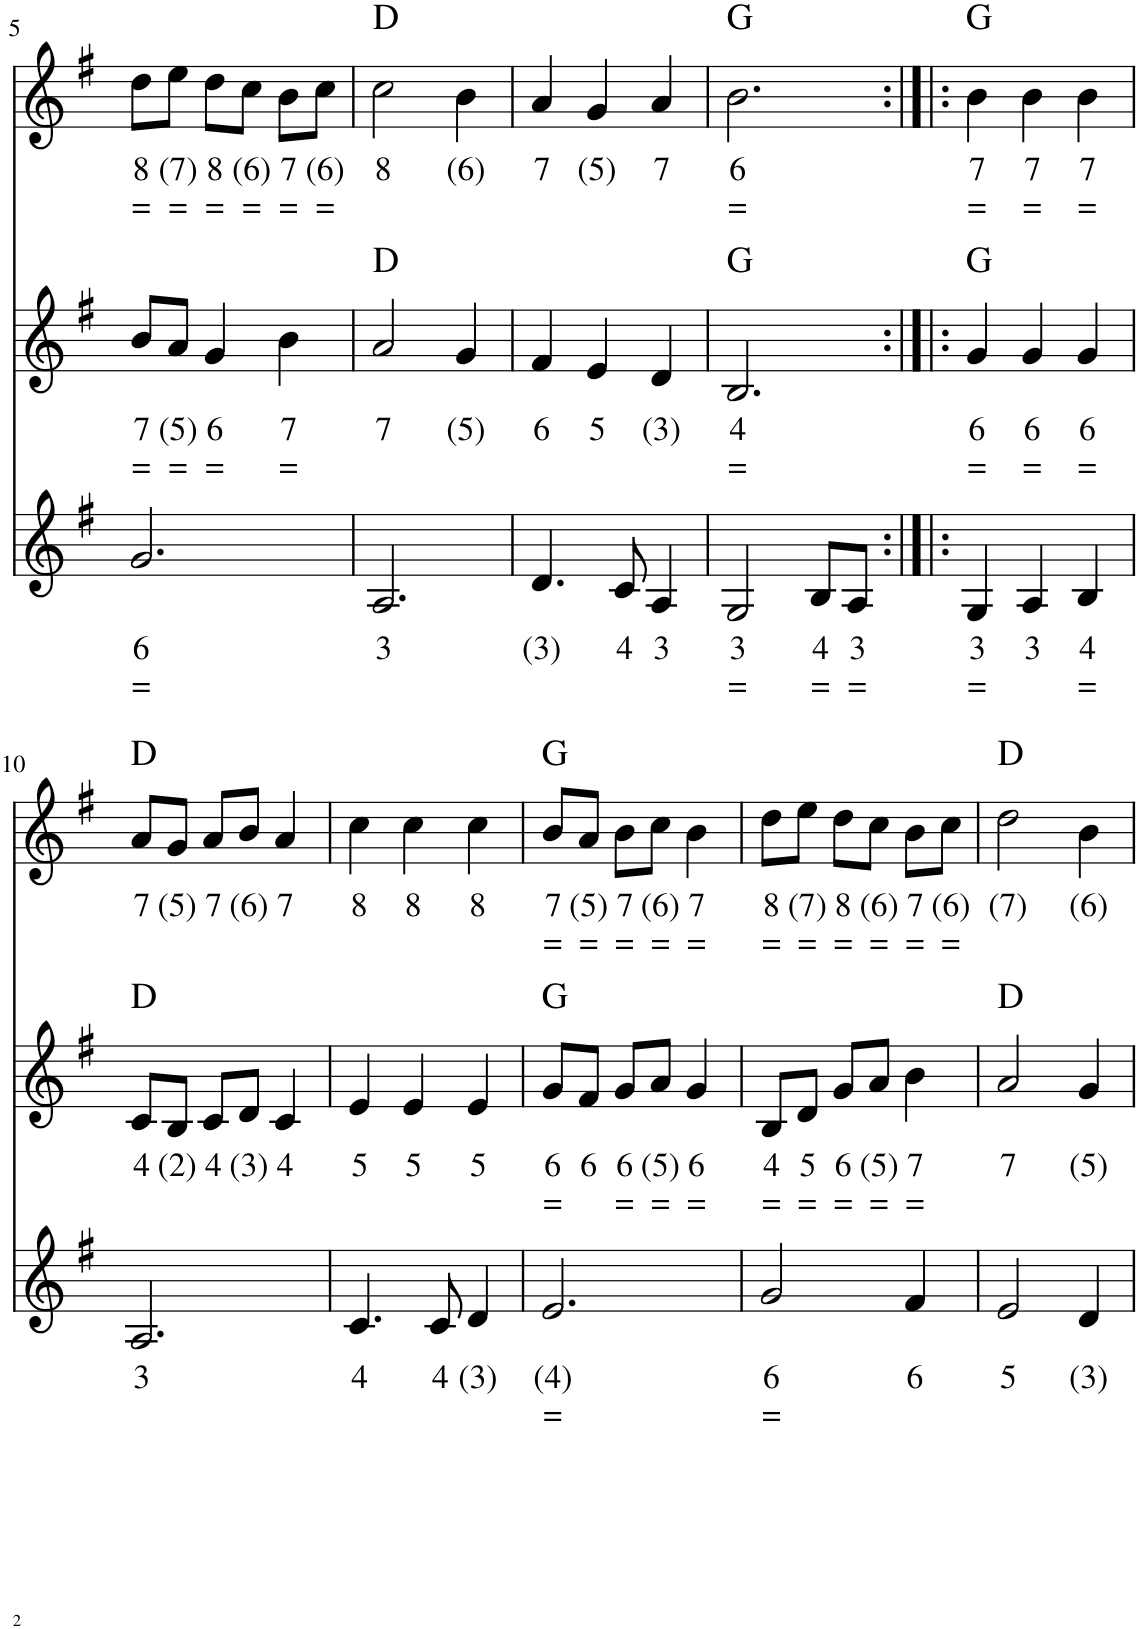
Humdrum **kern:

**kern	**text	**text	**kern	**text	**text	**harte	**kern	**text	**text	**harte
*part3	*part3	*part3	*part2	*part2	*part2	*part2	*part1	*part1	*part1	*part1
*staff3	*staff3	*staff3	*staff2	*staff2	*staff2	*	*staff1	*staff1	*staff1	*
*I"Fagot, Bassoon	*	*	*I"Hobo, Oboe	*	*	*	*I"Bandoneon, Flute	*	*	*
!!LO:PB:g=z
*clefG2	*	*	*clefG2	*	*	*	*clefG2	*	*	*
*k[f#]	*	*	*k[f#]	*	*	*	*k[f#]	*	*	*
*M3/4	*	*	*M3/4	*	*	*	*M3/4	*	*	*
=5	=5	=5	=5	=5	=5	=5	=5	=5	=5	=5
!	!LO:LY:b	!LO:LY:b	!	!LO:LY:b	!LO:LY:b	!	!	!LO:LY:b	!LO:LY:b	!
2.g/	6	=	8b/L	7	=	.	8dd\L	8	=	.
!	!	!	!	!LO:LY:b	!LO:LY:b	!	!	!LO:LY:b	!LO:LY:b	!
.	.	.	8a/J	(5)	=	.	8ee\J	(7)	=	.
!	!	!	!	!LO:LY:b	!LO:LY:b	!	!	!LO:LY:b	!LO:LY:b	!
.	.	.	4g/	6	=	.	8dd\L	8	=	.
!	!	!	!	!	!	!	!	!LO:LY:b	!LO:LY:b	!
.	.	.	.	.	.	.	8cc\J	(6)	=	.
!	!	!	!	!LO:LY:b	!LO:LY:b	!	!	!LO:LY:b	!LO:LY:b	!
.	.	.	4b\	7	=	.	8b\L	7	=	.
!	!	!	!	!	!	!	!	!LO:LY:b	!LO:LY:b	!
.	.	.	.	.	.	.	8cc\J	(6)	=	.
=6	=6	=6	=6	=6	=6	=6	=6	=6	=6	=6
!	!LO:LY:b	!	!	!LO:LY:b	!	!	!	!LO:LY:b	!	!
2.A/	3	.	2a/	7	.	D:maj	2cc\	8	.	D:maj
!	!	!	!	!LO:LY:b	!	!	!	!LO:LY:b	!	!
.	.	.	4g/	(5)	.	.	4b\	(6)	.	.
=7	=7	=7	=7	=7	=7	=7	=7	=7	=7	=7
!	!LO:LY:b	!	!	!LO:LY:b	!	!	!	!LO:LY:b	!	!
4.d/	(3)	.	4f#/	6	.	.	4a/	7	.	.
!	!	!	!	!LO:LY:b	!	!	!	!LO:LY:b	!	!
.	.	.	4e/	5	.	.	4g/	(5)	.	.
!	!LO:LY:b	!	!	!	!	!	!	!	!	!
8c/	4	.	.	.	.	.	.	.	.	.
!	!LO:LY:b	!	!	!LO:LY:b	!	!	!	!LO:LY:b	!	!
4A/	3	.	4d/	(3)	.	.	4a/	7	.	.
=8	=8	=8	=8	=8	=8	=8	=8	=8	=8	=8
!	!LO:LY:b	!LO:LY:b	!	!LO:LY:b	!LO:LY:b	!	!	!LO:LY:b	!LO:LY:b	!
2G/	3	=	2.B/	4	=	G:maj	2.b\	6	=	G:maj
!	!LO:LY:b	!LO:LY:b	!	!	!	!	!	!	!	!
8B/L	4	=	.	.	.	.	.	.	.	.
!	!LO:LY:b	!LO:LY:b	!	!	!	!	!	!	!	!
8A/J	3	=	.	.	.	.	.	.	.	.
=9:|!|:	=9:|!|:	=9:|!|:	=9:|!|:	=9:|!|:	=9:|!|:	=9:|!|:	=9:|!|:	=9:|!|:	=9:|!|:	=9:|!|:
!	!LO:LY:b	!LO:LY:b	!	!LO:LY:b	!LO:LY:b	!	!	!LO:LY:b	!LO:LY:b	!
4G/	3	=	4g/	6	=	G:maj	4b\	7	=	G:maj
!	!LO:LY:b	!	!	!LO:LY:b	!LO:LY:b	!	!	!LO:LY:b	!LO:LY:b	!
4A/	3	.	4g/	6	=	.	4b\	7	=	.
!	!LO:LY:b	!LO:LY:b	!	!LO:LY:b	!LO:LY:b	!	!	!LO:LY:b	!LO:LY:b	!
4B/	4	=	4g/	6	=	.	4b\	7	=	.
!!LO:LB:g=z
=10	=10	=10	=10	=10	=10	=10	=10	=10	=10	=10
!	!LO:LY:b	!	!	!LO:LY:b	!	!	!	!LO:LY:b	!	!
2.A/	3	.	8c/L	4	.	D:maj	8a/L	7	.	D:maj
!	!	!	!	!LO:LY:b	!	!	!	!LO:LY:b	!	!
.	.	.	8B/J	(2)	.	.	8g/J	(5)	.	.
!	!	!	!	!LO:LY:b	!	!	!	!LO:LY:b	!	!
.	.	.	8c/L	4	.	.	8a/L	7	.	.
!	!	!	!	!LO:LY:b	!	!	!	!LO:LY:b	!	!
.	.	.	8d/J	(3)	.	.	8b/J	(6)	.	.
!	!	!	!	!LO:LY:b	!	!	!	!LO:LY:b	!	!
.	.	.	4c/	4	.	.	4a/	7	.	.
=11	=11	=11	=11	=11	=11	=11	=11	=11	=11	=11
!	!LO:LY:b	!	!	!LO:LY:b	!	!	!	!LO:LY:b	!	!
4.c/	4	.	4e/	5	.	.	4cc\	8	.	.
!	!	!	!	!LO:LY:b	!	!	!	!LO:LY:b	!	!
.	.	.	4e/	5	.	.	4cc\	8	.	.
!	!LO:LY:b	!	!	!	!	!	!	!	!	!
8c/	4	.	.	.	.	.	.	.	.	.
!	!LO:LY:b	!	!	!LO:LY:b	!	!	!	!LO:LY:b	!	!
4d/	(3)	.	4e/	5	.	.	4cc\	8	.	.
=12	=12	=12	=12	=12	=12	=12	=12	=12	=12	=12
!	!LO:LY:b	!LO:LY:b	!	!LO:LY:b	!LO:LY:b	!	!	!LO:LY:b	!LO:LY:b	!
2.e/	(4)	=	8g/L	6	=	G:maj	8b/L	7	=	G:maj
!	!	!	!	!LO:LY:b	!	!	!	!LO:LY:b	!LO:LY:b	!
.	.	.	8f#/J	6	.	.	8a/J	(5)	=	.
!	!	!	!	!LO:LY:b	!LO:LY:b	!	!	!LO:LY:b	!LO:LY:b	!
.	.	.	8g/L	6	=	.	8b\L	7	=	.
!	!	!	!	!LO:LY:b	!LO:LY:b	!	!	!LO:LY:b	!LO:LY:b	!
.	.	.	8a/J	(5)	=	.	8cc\J	(6)	=	.
!	!	!	!	!LO:LY:b	!LO:LY:b	!	!	!LO:LY:b	!LO:LY:b	!
.	.	.	4g/	6	=	.	4b\	7	=	.
=13	=13	=13	=13	=13	=13	=13	=13	=13	=13	=13
!	!LO:LY:b	!LO:LY:b	!	!LO:LY:b	!LO:LY:b	!	!	!LO:LY:b	!LO:LY:b	!
2g/	6	=	8B/L	4	=	.	8dd\L	8	=	.
!	!	!	!	!LO:LY:b	!LO:LY:b	!	!	!LO:LY:b	!LO:LY:b	!
.	.	.	8d/J	5	=	.	8ee\J	(7)	=	.
!	!	!	!	!LO:LY:b	!LO:LY:b	!	!	!LO:LY:b	!LO:LY:b	!
.	.	.	8g/L	6	=	.	8dd\L	8	=	.
!	!	!	!	!LO:LY:b	!LO:LY:b	!	!	!LO:LY:b	!LO:LY:b	!
.	.	.	8a/J	(5)	=	.	8cc\J	(6)	=	.
!	!LO:LY:b	!	!	!LO:LY:b	!LO:LY:b	!	!	!LO:LY:b	!LO:LY:b	!
4f#/	6	.	4b\	7	=	.	8b\L	7	=	.
!	!	!	!	!	!	!	!	!LO:LY:b	!LO:LY:b	!
.	.	.	.	.	.	.	8cc\J	(6)	=	.
=14	=14	=14	=14	=14	=14	=14	=14	=14	=14	=14
!	!LO:LY:b	!	!	!LO:LY:b	!	!	!	!LO:LY:b	!	!
2e/	5	.	2a/	7	.	D:maj	2dd\	(7)	.	D:maj
!	!LO:LY:b	!	!	!LO:LY:b	!	!	!	!LO:LY:b	!	!
4d/	(3)	.	4g/	(5)	.	.	4b\	(6)	.	.
=	=	=	=	=	=	=	=	=	=	=
*-	*-	*-	*-	*-	*-	*-	*-	*-	*-	*-
